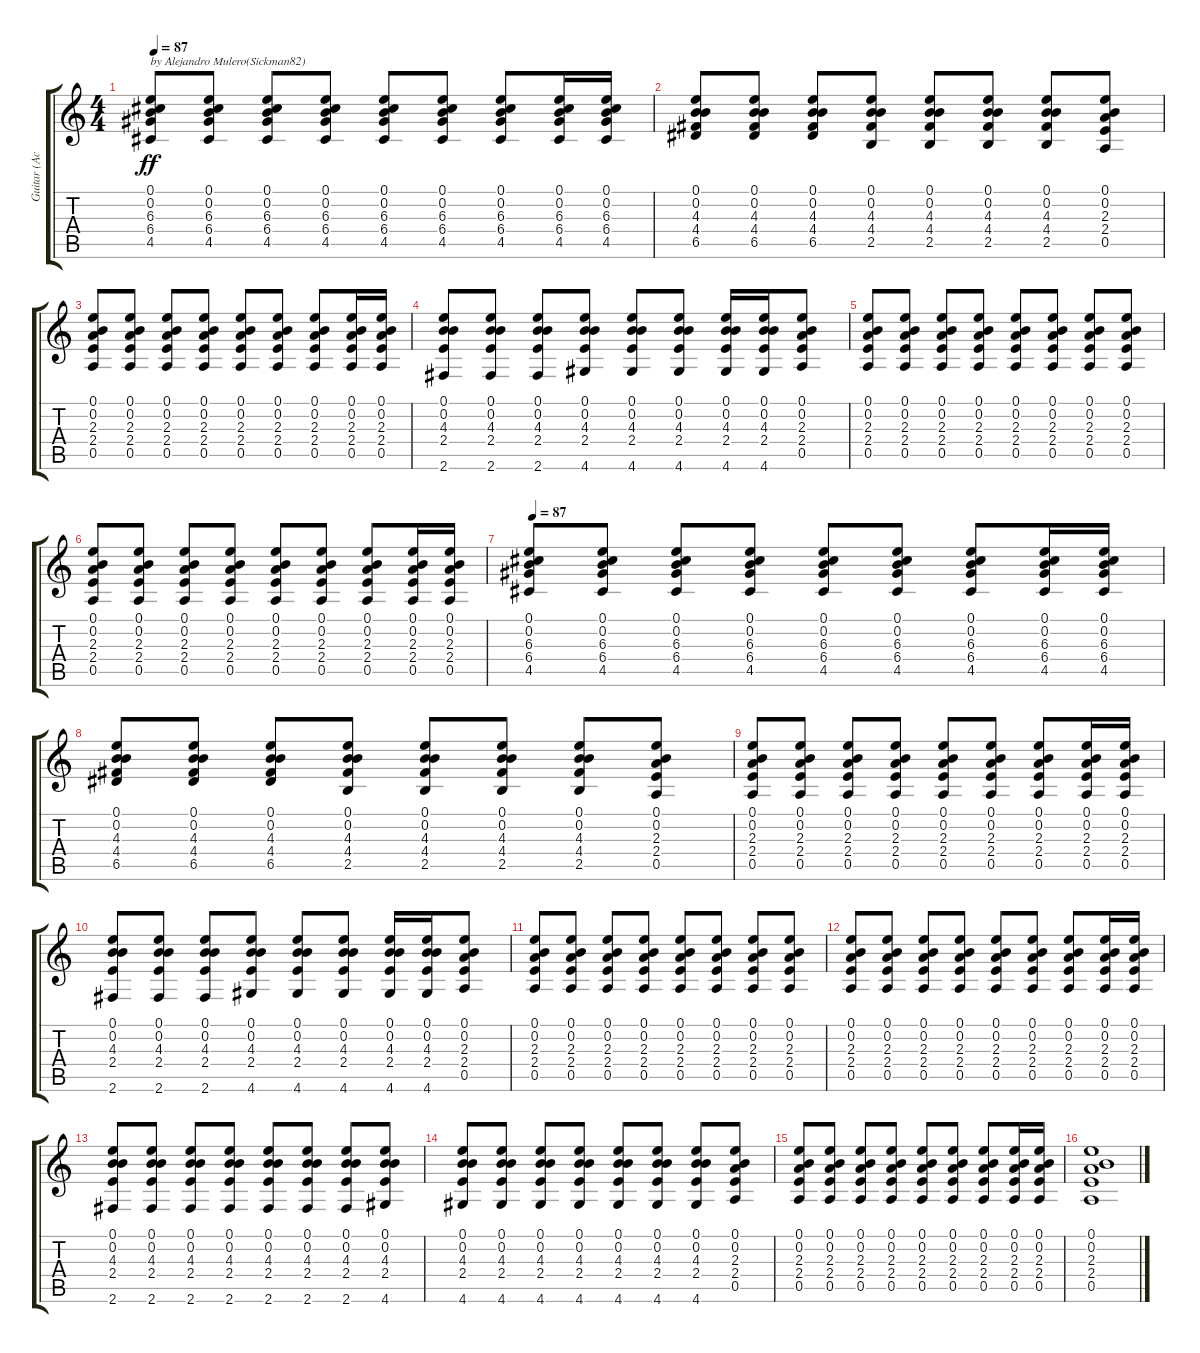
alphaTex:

\track ("Guitar (Acoustic)" "Guitar (Ac") {instrument acousticguitarsteel}
\staff {score tabs}
\tuning (E4 B3 G3 D3 A2 E2) {hide}
\ts (4 4)
\tempo 87
\clef g2
\ks c
(0.1 0.2 6.3 6.4 4.5).8{txt "by Alejandro Mulero(Sickman82)" dy ff instrument acousticguitarsteel} (0.1 0.2 6.3 6.4 4.5).8 (0.1 0.2 6.3 6.4 4.5).8 (0.1 0.2 6.3 6.4 4.5).8 (0.1 0.2 6.3 6.4 4.5).8 (0.1 0.2 6.3 6.4 4.5).8 (0.1 0.2 6.3 6.4 4.5).8 (0.1 0.2 6.3 6.4 4.5).16 (0.1 0.2 6.3 6.4 4.5).16 |
(0.1 0.2 4.3 4.4 6.5).8 (0.1 0.2 4.3 4.4 6.5).8 (0.1 0.2 4.3 4.4 6.5).8 (0.1 0.2 4.3 4.4 2.5).8 (0.1 0.2 4.3 4.4 2.5).8 (0.1 0.2 4.3 4.4 2.5).8 (0.1 0.2 4.3 4.4 2.5).8 (0.1 0.2 2.3 2.4 0.5).8 |
(0.1 0.2 2.3 2.4 0.5).8 (0.1 0.2 2.3 2.4 0.5).8 (0.1 0.2 2.3 2.4 0.5).8 (0.1 0.2 2.3 2.4 0.5).8 (0.1 0.2 2.3 2.4 0.5).8 (0.1 0.2 2.3 2.4 0.5).8 (0.1 0.2 2.3 2.4 0.5).8 (0.1 0.2 2.3 2.4 0.5).16 (0.1 0.2 2.3 2.4 0.5).16 |
(0.1 0.2 4.3 2.4 2.6).8 (0.1 0.2 4.3 2.4 2.6).8 (0.1 0.2 4.3 2.4 2.6).8 (0.1 0.2 4.3 2.4 4.6).8 (0.1 0.2 4.3 2.4 4.6).8 (0.1 0.2 4.3 2.4 4.6).8 (0.1 0.2 4.3 2.4 4.6).16 (0.1 0.2 4.3 2.4 4.6).16 (0.1 0.2 2.3 2.4 0.5).8 |
(0.1 0.2 2.3 2.4 0.5).8 (0.1 0.2 2.3 2.4 0.5).8 (0.1 0.2 2.3 2.4 0.5).8 (0.1 0.2 2.3 2.4 0.5).8 (0.1 0.2 2.3 2.4 0.5).8 (0.1 0.2 2.3 2.4 0.5).8 (0.1 0.2 2.3 2.4 0.5).8 (0.1 0.2 2.3 2.4 0.5).8 |
(0.1 0.2 2.3 2.4 0.5).8 (0.1 0.2 2.3 2.4 0.5).8 (0.1 0.2 2.3 2.4 0.5).8 (0.1 0.2 2.3 2.4 0.5).8 (0.1 0.2 2.3 2.4 0.5).8 (0.1 0.2 2.3 2.4 0.5).8 (0.1 0.2 2.3 2.4 0.5).8 (0.1 0.2 2.3 2.4 0.5).16 (0.1 0.2 2.3 2.4 0.5).16 |
\tempo 87
(0.1 0.2 6.3 6.4 4.5).8 (0.1 0.2 6.3 6.4 4.5).8 (0.1 0.2 6.3 6.4 4.5).8 (0.1 0.2 6.3 6.4 4.5).8 (0.1 0.2 6.3 6.4 4.5).8 (0.1 0.2 6.3 6.4 4.5).8 (0.1 0.2 6.3 6.4 4.5).8 (0.1 0.2 6.3 6.4 4.5).16 (0.1 0.2 6.3 6.4 4.5).16 |
(0.1 0.2 4.3 4.4 6.5).8 (0.1 0.2 4.3 4.4 6.5).8 (0.1 0.2 4.3 4.4 6.5).8 (0.1 0.2 4.3 4.4 2.5).8 (0.1 0.2 4.3 4.4 2.5).8 (0.1 0.2 4.3 4.4 2.5).8 (0.1 0.2 4.3 4.4 2.5).8 (0.1 0.2 2.3 2.4 0.5).8 |
(0.1 0.2 2.3 2.4 0.5).8 (0.1 0.2 2.3 2.4 0.5).8 (0.1 0.2 2.3 2.4 0.5).8 (0.1 0.2 2.3 2.4 0.5).8 (0.1 0.2 2.3 2.4 0.5).8 (0.1 0.2 2.3 2.4 0.5).8 (0.1 0.2 2.3 2.4 0.5).8 (0.1 0.2 2.3 2.4 0.5).16 (0.1 0.2 2.3 2.4 0.5).16 |
(0.1 0.2 4.3 2.4 2.6).8 (0.1 0.2 4.3 2.4 2.6).8 (0.1 0.2 4.3 2.4 2.6).8 (0.1 0.2 4.3 2.4 4.6).8 (0.1 0.2 4.3 2.4 4.6).8 (0.1 0.2 4.3 2.4 4.6).8 (0.1 0.2 4.3 2.4 4.6).16 (0.1 0.2 4.3 2.4 4.6).16 (0.1 0.2 2.3 2.4 0.5).8 |
(0.1 0.2 2.3 2.4 0.5).8 (0.1 0.2 2.3 2.4 0.5).8 (0.1 0.2 2.3 2.4 0.5).8 (0.1 0.2 2.3 2.4 0.5).8 (0.1 0.2 2.3 2.4 0.5).8 (0.1 0.2 2.3 2.4 0.5).8 (0.1 0.2 2.3 2.4 0.5).8 (0.1 0.2 2.3 2.4 0.5).8 |
(0.1 0.2 2.3 2.4 0.5).8 (0.1 0.2 2.3 2.4 0.5).8 (0.1 0.2 2.3 2.4 0.5).8 (0.1 0.2 2.3 2.4 0.5).8 (0.1 0.2 2.3 2.4 0.5).8 (0.1 0.2 2.3 2.4 0.5).8 (0.1 0.2 2.3 2.4 0.5).8 (0.1 0.2 2.3 2.4 0.5).16 (0.1 0.2 2.3 2.4 0.5).16 |
(0.1 0.2 4.3 2.4 2.6).8 (0.1 0.2 4.3 2.4 2.6).8 (0.1 0.2 4.3 2.4 2.6).8 (0.1 0.2 4.3 2.4 2.6).8 (0.1 0.2 4.3 2.4 2.6).8 (0.1 0.2 4.3 2.4 2.6).8 (0.1 0.2 4.3 2.4 2.6).8 (0.1 0.2 4.3 2.4 4.6).8 |
(0.1 0.2 4.3 2.4 4.6).8 (0.1 0.2 4.3 2.4 4.6).8 (0.1 0.2 4.3 2.4 4.6).8 (0.1 0.2 4.3 2.4 4.6).8 (0.1 0.2 4.3 2.4 4.6).8 (0.1 0.2 4.3 2.4 4.6).8 (0.1 0.2 4.3 2.4 4.6).8 (0.1 0.2 2.3 2.4 0.5).8 |
(0.1 0.2 2.3 2.4 0.5).8 (0.1 0.2 2.3 2.4 0.5).8 (0.1 0.2 2.3 2.4 0.5).8 (0.1 0.2 2.3 2.4 0.5).8 (0.1 0.2 2.3 2.4 0.5).8 (0.1 0.2 2.3 2.4 0.5).8 (0.1 0.2 2.3 2.4 0.5).8 (0.1 0.2 2.3 2.4 0.5).16 (0.1 0.2 2.3 2.4 0.5).16 |
(0.1 0.2 2.3 2.4 0.5).1
